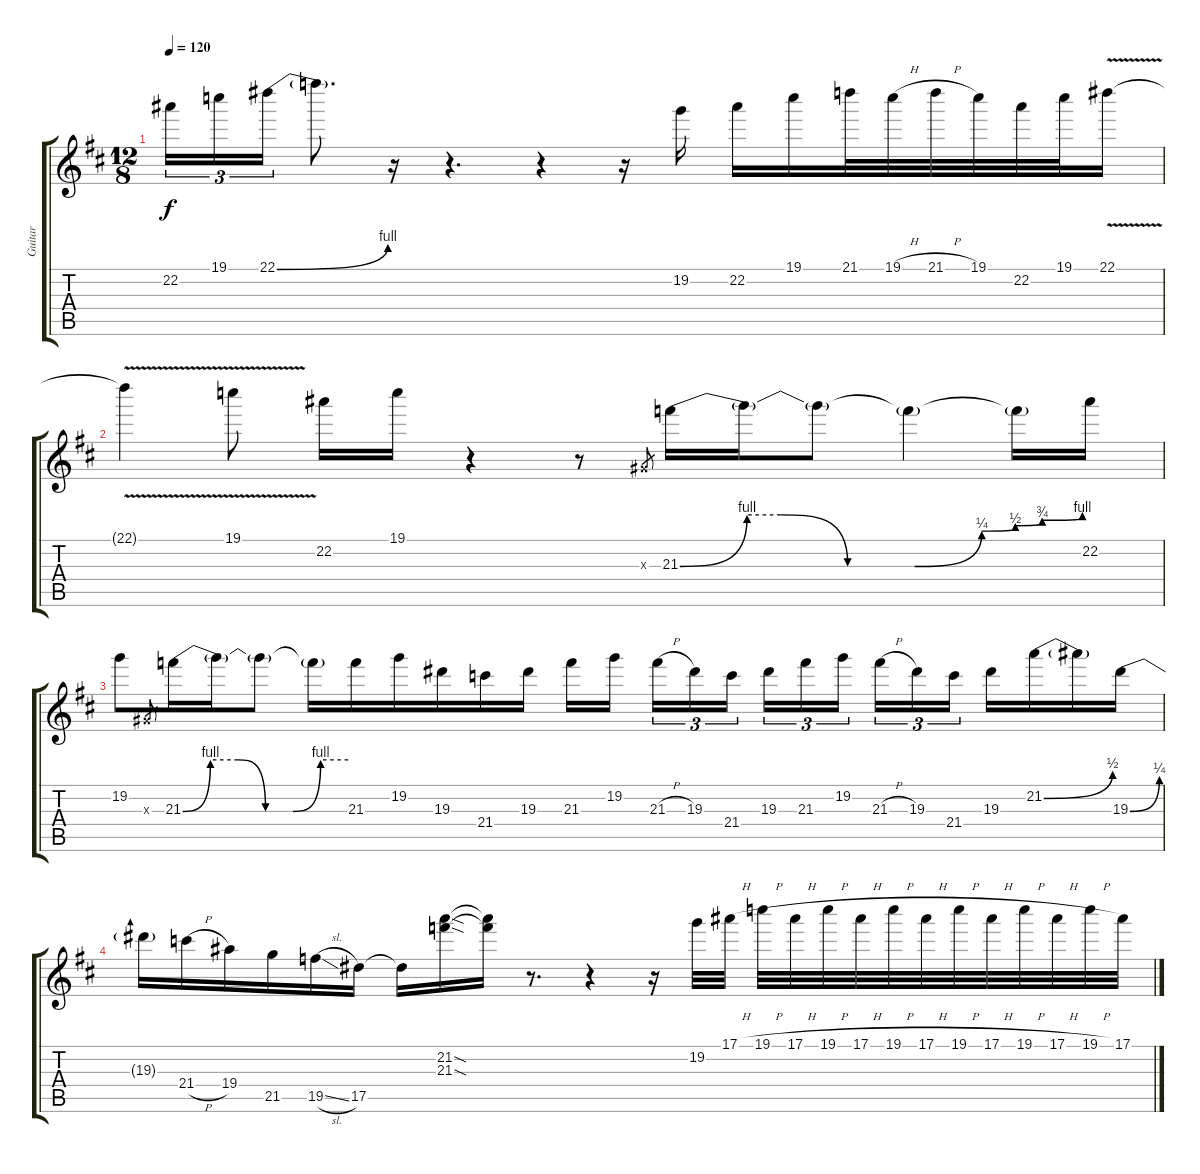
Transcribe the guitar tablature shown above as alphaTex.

\track ("Guitar " "Guitar ") {instrument distortionguitar}
\staff {score tabs}
\tuning (F4 C4 Ab3 Eb3 Bb2 F2) {hide}
\ts (12 8)
\tempo 120
\clef g2
\ks d
22.2.16{tu (3 2) dy f} 19.1.16{tu (3 2)} 22.1{be (bend 0 0 60 4)}.16{tu (3 2)} 22.1{t}.8{d} r.16 r.4{d} r.4 r.16 19.2.16 22.2.16 19.1.16 21.1.32 19.1{h}.32 21.1{h}.32 19.1.32 22.2.32 19.1.32 22.1{v}.16 |
22.1{t}.4 19.1{v}.8 22.2.16 19.1.16 r.4 r.8 0.3{x}.8{gr} 21.3{be (custom 0 0 10 4 15 4 25 0 35 0 45 1 50 2 54 3 60 4)}.16 21.3{t}.16 21.3{t}.8 21.3{t}.4 21.3{t}.16 22.2.16 |
19.2.8 0.3{x}.8{gr} 21.3{be (custom 0 0 10 4 20 4 30 0 40 0 50 4 60 4)}.16 21.3{t}.16 21.3{t}.8 21.3{t}.16 21.3.16 19.2.16 19.3.16 21.4.16 19.3.16 21.3.16 19.2.16{beam splitsecondary} 21.3{h}.16{tu (3 2)} 19.3.16{tu (3 2)} 21.4.16{tu (3 2) beam splitsecondary} 19.3.16{tu (3 2)} 21.3.16{tu (3 2)} 19.2.16{tu (3 2)} 21.3{h}.16{tu (3 2)} 19.3.16{tu (3 2)} 21.4.16{tu (3 2) beam splitsecondary} 19.3.16 21.2{be (bend 0 0 60 2)}.16 21.2{t}.16 19.3{be (bend 0 0 60 1)}.16 |
19.3{t}.16 21.4{h}.16 19.4.16 21.5.16 19.5{sl}.16 17.5.16 17.5{t}.16 (21.2{sod} 21.3{sod}).16 (21.2{t} 21.3{t}).16 r.8{d} r.4 r.16 19.2.32 17.1{h}.32 19.1{h}.32 17.1{h}.32 19.1{h}.32 17.1{h}.32 19.1{h}.32 17.1{h}.32 19.1{h}.32 17.1{h}.32 19.1{h}.32 17.1{h}.32 19.1{h}.32 17.1{h}.32
